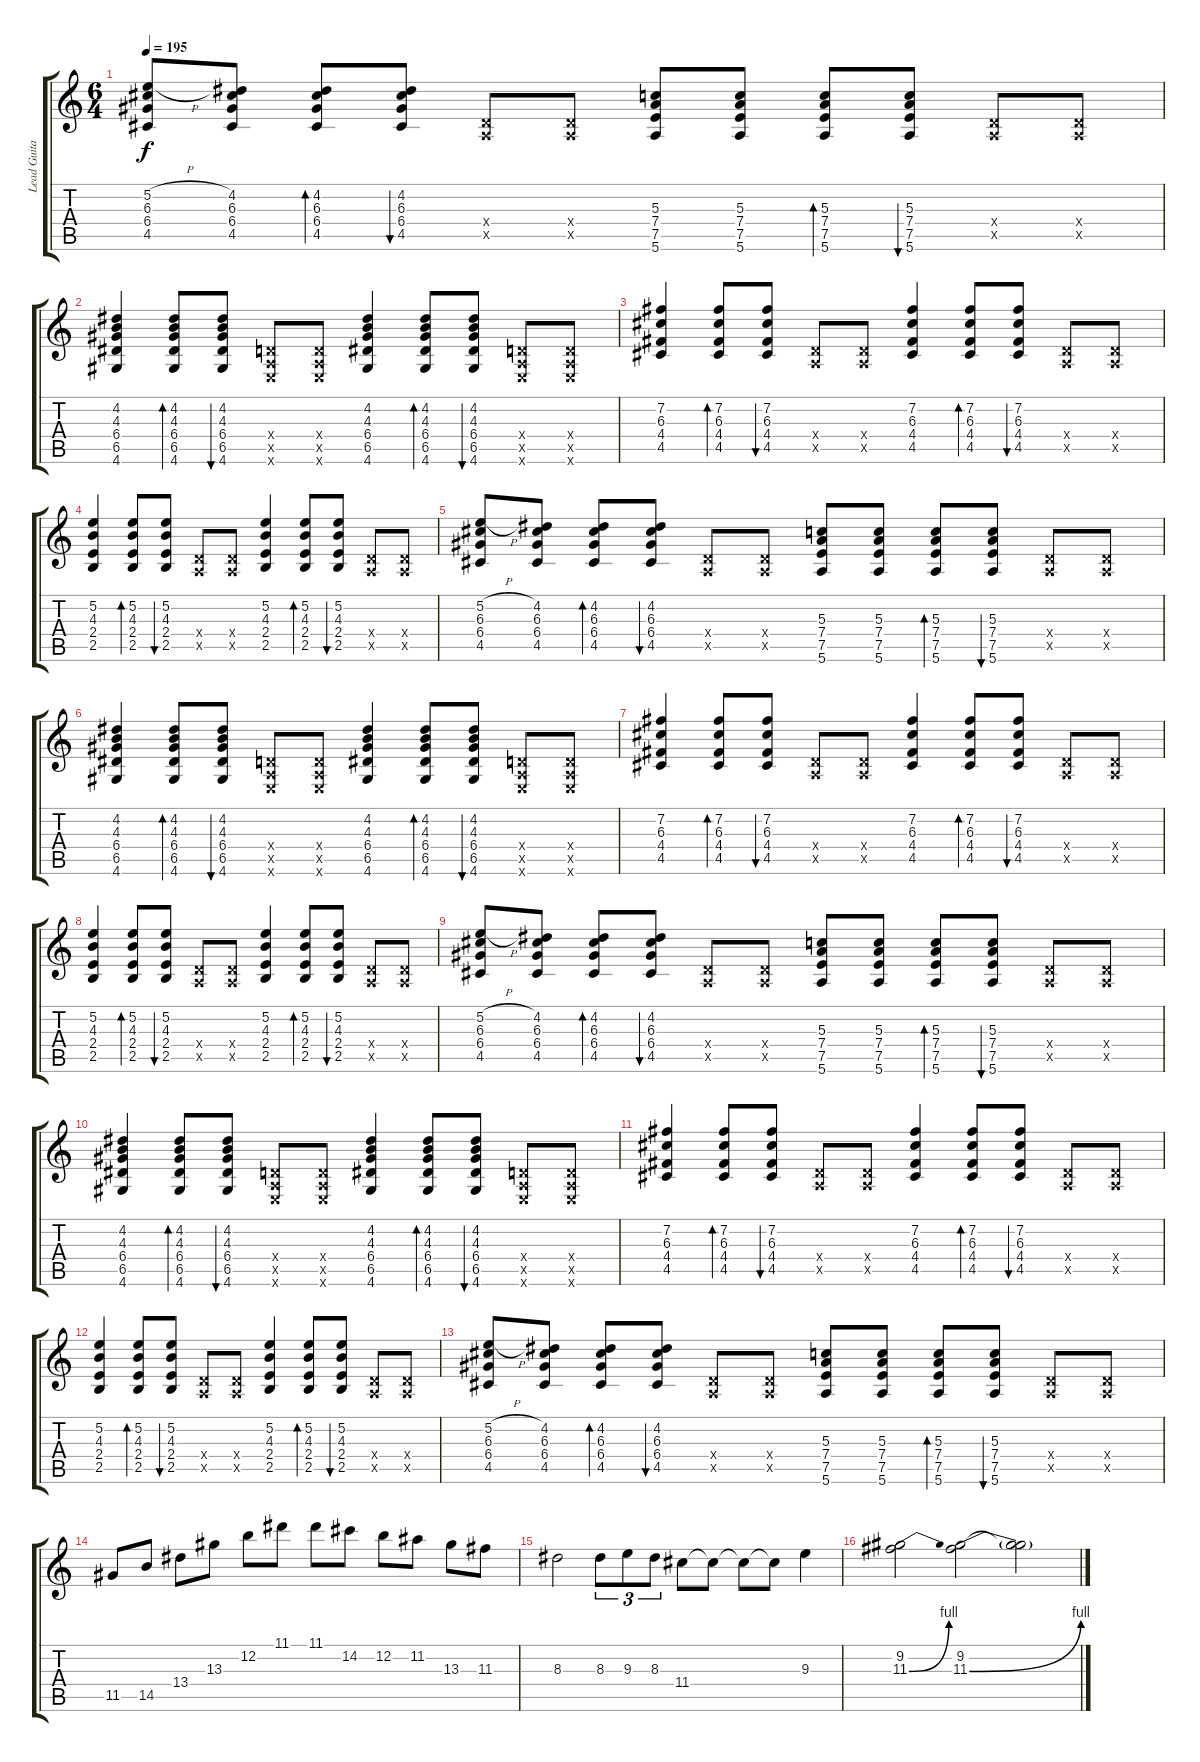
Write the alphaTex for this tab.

\track ("Lead Guitar" "Lead Guita") {instrument distortionguitar}
\staff {score tabs}
\tuning (E4 B3 G3 D3 A2 E2) {hide}
\ts (6 4)
\tempo 195
\clef g2
\ks c
(5.2{h} 6.3 6.4 4.5).8{dy f} (4.2 6.3 6.4 4.5).8 (4.2 6.3 6.4 4.5).8{bd 60} (4.2 6.3 6.4 4.5).8{bu 60} (0.4{x} 0.5{x}).8 (0.4{x} 0.5{x}).8 (5.3 7.4 7.5 5.6).8 (5.3 7.4 7.5 5.6).8 (5.3 7.4 7.5 5.6).8{bd 60} (5.3 7.4 7.5 5.6).8{bu 60} (0.4{x} 0.5{x}).8 (0.4{x} 0.5{x}).8 |
(4.2 4.3 6.4 6.5 4.6).4 (4.2 4.3 6.4 6.5 4.6).8{bd 60} (4.2 4.3 6.4 6.5 4.6).8{bu 60} (0.4{x} 0.5{x} 0.6{x}).8 (0.4{x} 0.5{x} 0.6{x}).8 (4.2 4.3 6.4 6.5 4.6).4 (4.2 4.3 6.4 6.5 4.6).8{bd 60} (4.2 4.3 6.4 6.5 4.6).8{bu 60} (0.4{x} 0.5{x} 0.6{x}).8 (0.4{x} 0.5{x} 0.6{x}).8 |
(7.2 6.3 4.4 4.5).4 (7.2 6.3 4.4 4.5).8{bd 60} (7.2 6.3 4.4 4.5).8{bu 60} (0.4{x} 0.5{x}).8 (0.4{x} 0.5{x}).8 (7.2 6.3 4.4 4.5).4 (7.2 6.3 4.4 4.5).8{bd 60} (7.2 6.3 4.4 4.5).8{bu 60} (0.4{x} 0.5{x}).8 (0.4{x} 0.5{x}).8 |
(5.2 4.3 2.4 2.5).4 (5.2 4.3 2.4 2.5).8{bd 60} (5.2 4.3 2.4 2.5).8{bu 60} (0.4{x} 0.5{x}).8 (0.4{x} 0.5{x}).8 (5.2 4.3 2.4 2.5).4 (5.2 4.3 2.4 2.5).8{bd 60} (5.2 4.3 2.4 2.5).8{bu 60} (0.4{x} 0.5{x}).8 (0.4{x} 0.5{x}).8 |
(5.2{h} 6.3 6.4 4.5).8 (4.2 6.3 6.4 4.5).8 (4.2 6.3 6.4 4.5).8{bd 60} (4.2 6.3 6.4 4.5).8{bu 60} (0.4{x} 0.5{x}).8 (0.4{x} 0.5{x}).8 (5.3 7.4 7.5 5.6).8 (5.3 7.4 7.5 5.6).8 (5.3 7.4 7.5 5.6).8{bd 60} (5.3 7.4 7.5 5.6).8{bu 60} (0.4{x} 0.5{x}).8 (0.4{x} 0.5{x}).8 |
(4.2 4.3 6.4 6.5 4.6).4 (4.2 4.3 6.4 6.5 4.6).8{bd 60} (4.2 4.3 6.4 6.5 4.6).8{bu 60} (0.4{x} 0.5{x} 0.6{x}).8 (0.4{x} 0.5{x} 0.6{x}).8 (4.2 4.3 6.4 6.5 4.6).4 (4.2 4.3 6.4 6.5 4.6).8{bd 60} (4.2 4.3 6.4 6.5 4.6).8{bu 60} (0.4{x} 0.5{x} 0.6{x}).8 (0.4{x} 0.5{x} 0.6{x}).8 |
(7.2 6.3 4.4 4.5).4 (7.2 6.3 4.4 4.5).8{bd 60} (7.2 6.3 4.4 4.5).8{bu 60} (0.4{x} 0.5{x}).8 (0.4{x} 0.5{x}).8 (7.2 6.3 4.4 4.5).4 (7.2 6.3 4.4 4.5).8{bd 60} (7.2 6.3 4.4 4.5).8{bu 60} (0.4{x} 0.5{x}).8 (0.4{x} 0.5{x}).8 |
(5.2 4.3 2.4 2.5).4 (5.2 4.3 2.4 2.5).8{bd 60} (5.2 4.3 2.4 2.5).8{bu 60} (0.4{x} 0.5{x}).8 (0.4{x} 0.5{x}).8 (5.2 4.3 2.4 2.5).4 (5.2 4.3 2.4 2.5).8{bd 60} (5.2 4.3 2.4 2.5).8{bu 60} (0.4{x} 0.5{x}).8 (0.4{x} 0.5{x}).8 |
(5.2{h} 6.3 6.4 4.5).8 (4.2 6.3 6.4 4.5).8 (4.2 6.3 6.4 4.5).8{bd 60} (4.2 6.3 6.4 4.5).8{bu 60} (0.4{x} 0.5{x}).8 (0.4{x} 0.5{x}).8 (5.3 7.4 7.5 5.6).8 (5.3 7.4 7.5 5.6).8 (5.3 7.4 7.5 5.6).8{bd 60} (5.3 7.4 7.5 5.6).8{bu 60} (0.4{x} 0.5{x}).8 (0.4{x} 0.5{x}).8 |
(4.2 4.3 6.4 6.5 4.6).4 (4.2 4.3 6.4 6.5 4.6).8{bd 60} (4.2 4.3 6.4 6.5 4.6).8{bu 60} (0.4{x} 0.5{x} 0.6{x}).8 (0.4{x} 0.5{x} 0.6{x}).8 (4.2 4.3 6.4 6.5 4.6).4 (4.2 4.3 6.4 6.5 4.6).8{bd 60} (4.2 4.3 6.4 6.5 4.6).8{bu 60} (0.4{x} 0.5{x} 0.6{x}).8 (0.4{x} 0.5{x} 0.6{x}).8 |
(7.2 6.3 4.4 4.5).4 (7.2 6.3 4.4 4.5).8{bd 60} (7.2 6.3 4.4 4.5).8{bu 60} (0.4{x} 0.5{x}).8 (0.4{x} 0.5{x}).8 (7.2 6.3 4.4 4.5).4 (7.2 6.3 4.4 4.5).8{bd 60} (7.2 6.3 4.4 4.5).8{bu 60} (0.4{x} 0.5{x}).8 (0.4{x} 0.5{x}).8 |
(5.2 4.3 2.4 2.5).4 (5.2 4.3 2.4 2.5).8{bd 60} (5.2 4.3 2.4 2.5).8{bu 60} (0.4{x} 0.5{x}).8 (0.4{x} 0.5{x}).8 (5.2 4.3 2.4 2.5).4 (5.2 4.3 2.4 2.5).8{bd 60} (5.2 4.3 2.4 2.5).8{bu 60} (0.4{x} 0.5{x}).8 (0.4{x} 0.5{x}).8 |
(5.2{h} 6.3 6.4 4.5).8 (4.2 6.3 6.4 4.5).8 (4.2 6.3 6.4 4.5).8{bd 60} (4.2 6.3 6.4 4.5).8{bu 60} (0.4{x} 0.5{x}).8 (0.4{x} 0.5{x}).8 (5.3 7.4 7.5 5.6).8 (5.3 7.4 7.5 5.6).8 (5.3 7.4 7.5 5.6).8{bd 60} (5.3 7.4 7.5 5.6).8{bu 60} (0.4{x} 0.5{x}).8 (0.4{x} 0.5{x}).8 |
11.5.8 14.5.8 13.4.8 13.3.8 12.2.8 11.1.8 11.1.8 14.2.8 12.2.8 11.2.8 13.3.8 11.3.8 |
8.3.2 8.3.8{tu (3 2)} 9.3.8{tu (3 2)} 8.3.8{tu (3 2)} 11.4.8 11.4{t}.8 11.4{t}.8 11.4{t}.8 9.3.4 |
(9.2 11.3{be (bend 0 0 60 4)}).2 (9.2 11.3{be (bend 0 0 60 4)}).2 (9.2{t} 11.3{t}).2
